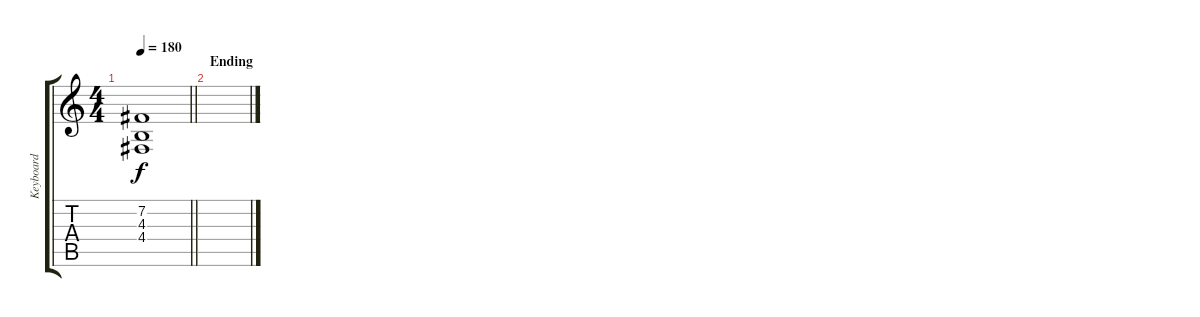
\track ("Keyboard" "Keyboard") {instrument synthstrings1}
\staff {score tabs}
\tuning (E4 B3 G3 D3 A2 E2) {hide}
\ts (4 4)
\tempo 180
\clef g2
\barLineRight lightlight
\ks c
(7.2 4.3 4.4).1{dy f} |
\section ("" "Ending")
